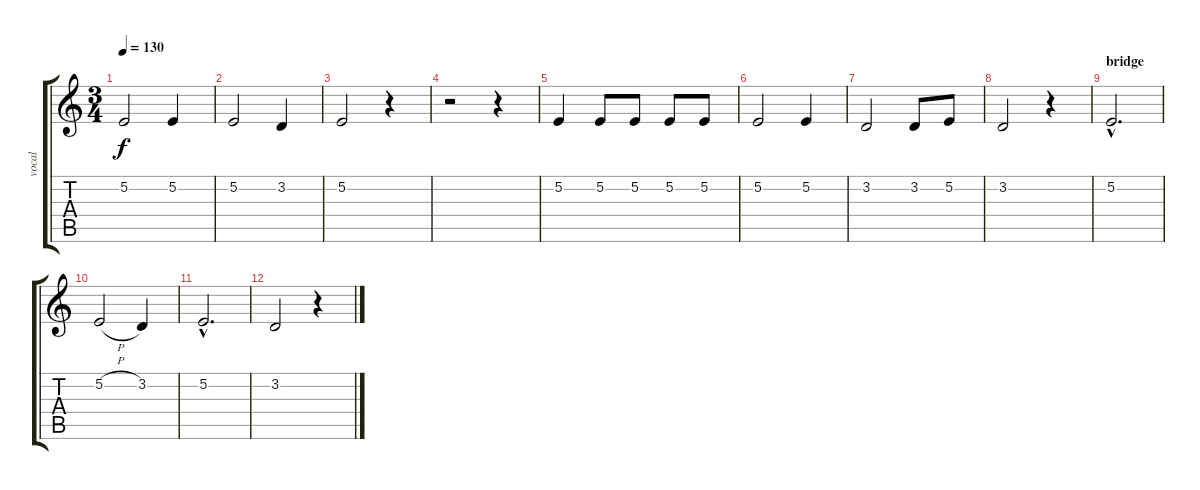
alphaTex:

\track ("vocal" "vocal") {instrument violin}
\staff {score tabs}
\tuning (E4 B3 G3 D3 A2 E2) {hide}
\ts (3 4)
\tempo 130
\clef g2
\ks c
5.2.2{dy f} 5.2.4 |
5.2.2 3.2.4 |
5.2.2 r.4 |
r.2 r.4 |
5.2.4 5.2.8 5.2.8 5.2.8 5.2.8 |
5.2.2 5.2.4 |
3.2.2 3.2.8 5.2.8 |
3.2.2 r.4 |
\section ("" "bridge")
5.2{hac}.2{d} |
5.2{h}.2 3.2.4 |
5.2{hac}.2{d} |
3.2.2 r.4
